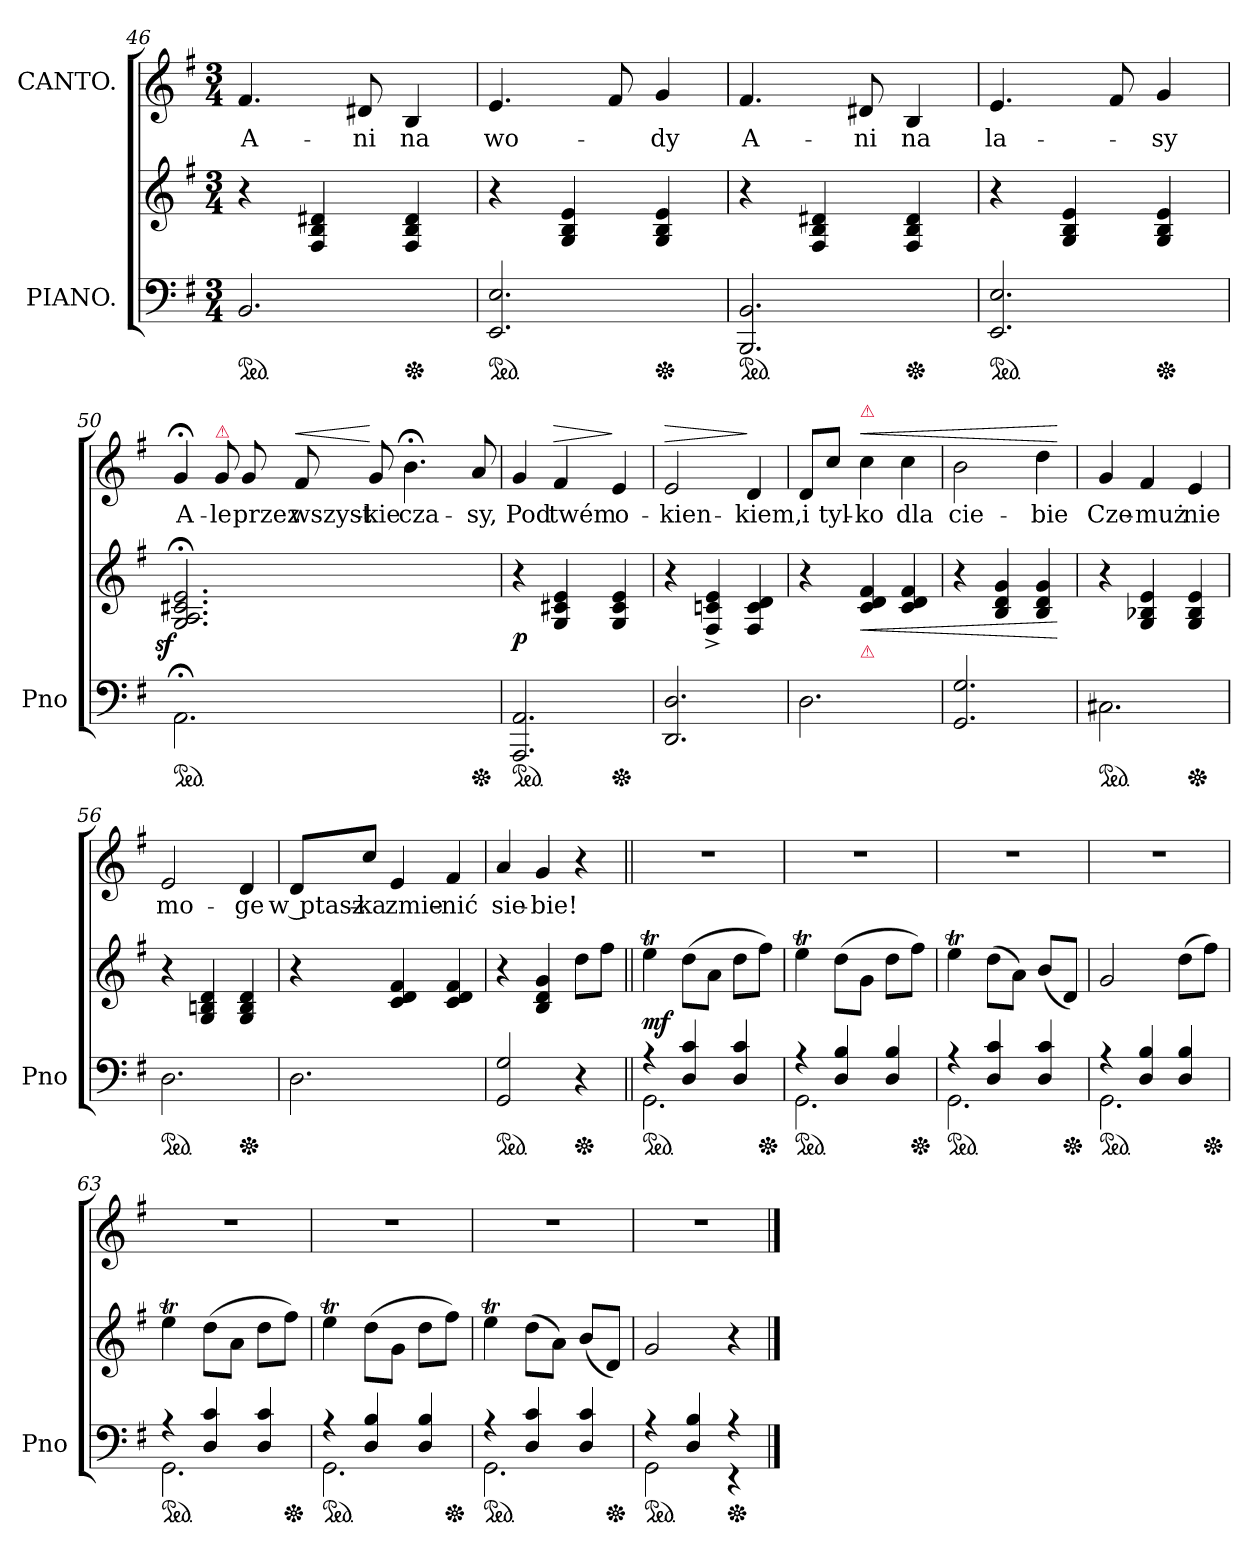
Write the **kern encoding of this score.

**kern	**kern	**dynam	**kern	**text	**dynam
*part2	*part2	*part2	*part1	*part1	*part1
*staff3	*staff2	*staff2/3	*staff1	*staff1	*staff1
*I"PIANO.	*	*	*I"CANTO.	*	*
*I'Pno	*	*	*	*	*
*clefF4	*clefG2	*	*clefG2	*	*
*k[f#]	*k[f#]	*	*k[f#]	*	*
*G:	*G:	*	*G:	*	*
*M3/4	*M3/4	*	*M3/4	*	*
*ped	*	*	*	*	*
=46	=46	=46	=46	=46	=46
2.BB	4r	.	4.f#	A-	.
.	4F#/ 4B/ 4d#X/	.	.	.	.
.	.	.	8d#X	-ni	.
*Xped	*	*	*	*	*
.	4F#/ 4B/ 4d#/	.	4B	na	.
=47	=47	=47	=47	=47	=47
*ped	*	*	*	*	*
2.EE 2.E	4r	.	4.e	wo-	.
.	4G/ 4B/ 4e/	.	.	.	.
.	.	.	8f#	.	.
*Xped	*	*	*	*	*
.	4G/ 4B/ 4e/	.	4g	-dy	.
=48	=48	=48	=48	=48	=48
*ped	*	*	*	*	*
2.BBB 2.BB	4r	.	4.f#	A-	.
.	4F#/ 4B/ 4d#X/	.	.	.	.
.	.	.	8d#X	ni	.
*Xped	*	*	*	*	*
.	4F#/ 4B/ 4d#/	.	4B	na	.
=49	=49	=49	=49	=49	=49
*ped	*	*	*	*	*
2.EE 2.E	4r	.	4.e	la-	.
.	4G/ 4B/ 4e/	.	.	.	.
.	.	.	8f#	.	.
*Xped	*	*	*	*	*
.	4G/ 4B/ 4e/	.	4g	-sy	.
=50	=50	=50	=50	=50	=50
!	!	!LO:DY:rj	!	!	!
*ped	*	*	*	*	*
*	*^	*	*	*	*
2.AA;\	2.G;</ 2.A;</ 2.c#X;</ 2.e;</	1ryy	sf	4g;<	A-	.
!	!	!	!	!LO:TX:a:color=crimson:t=⚠	!	!
.	.	.	.	8g!	-le	.
.	.	.	.	8g!	przez	.
!	!	!	!	!	!	!LO:HP:a
.	.	.	.	8f#!	wszyst-	<
.	.	.	.	8g!	-kie	[
2ryy	2ryy	.	.	4.b;<	cza-	.
.	.	8ryy	.	.	.	.
*Xped	*	*	*	*	*	*
.	.	8ryy	.	8a	-sy,	.
=51	=51	=51	=51	=51	=51	=51
!LO:TX:a:color=crimson:t=⚠	!	!	!	!	!	!
*	*v	*v	*	*	*	*
*ped	*	*	*	*	*
2.AAA 2.AA	4r	p	4g	Pod	.
!	!	!	!	!	!LO:HP:a
.	4G/ 4c#X/ 4e/	.	4f#	twém	>
*Xped	*	*	*	*	*
.	4G/ 4c#/ 4e/	.	4e	o-	]
=52	=52	=52	=52	=52	=52
!	!	!	!	!	!LO:HP:a
2.DD 2.D	4r	.	2e	-kien-	>
.	4F#^>/ 4cn^>/ 4e^>/	.	.	.	.
.	4F#/ 4c/ 4d/	.	4d	-kiem,	]
=53	=53	=53	=53	=53	=53
2.D	4r	.	8d/L	i	.
.	.	.	8cc/J	tyl-	.
!	!	!	!LO:TX:a:color=crimson:t=⚠	!	!
!	!LO:TX:b:color=crimson:t=⚠	!	!	!	!
!	!	!LO:HP:b	!	!	!LO:HP:a
.	4c 4d 4f#	<	4cc	-ko	<
.	4c 4d 4f#	.	4cc	dla	.
=54	=54	=54	=54	=54	=54
2.GG 2.G	4r	.	2b	cie-	.
.	4B 4d 4g	.	.	.	.
.	4B 4d 4g	.	4dd	-bie	.
.	.	[	.	.	[
=55	=55	=55	=55	=55	=55
*ped	*	*	*	*	*
2.C#X\	4r	.	4g	Cze-	.
.	4G/ 4B-X/ 4e/	.	4f#	-muż	.
*Xped	*	*	*	*	*
.	4G/ 4B-/ 4e/	.	4e	nie	.
=56	=56	=56	=56	=56	=56
*ped	*	*	*	*	*
2.D	4r	.	2e	mo-	.
.	4G/ 4Bn/ 4d/	.	.	.	.
*Xped	*	*	*	*	*
.	4G/ 4B/ 4d/	.	4d	-ge	.
=57	=57	=57	=57	=57	=57
2.D	4r	.	8d/L	w ptasz-	.
.	.	.	8cc/J	-ka	.
.	4c 4d 4f#	.	4e	zmie-	.
.	4c 4d 4f#	.	4f#	-nić	.
=58	=58	=58	=58	=58	=58
*ped	*	*	*	*	*
2GG/ 2G/	4r	.	4a	sie-	.
.	4B 4d 4g	.	4g	-bie!	.
*Xped	*	*	*	*	*
4r	8ddL	.	4r	.	.
.	8ff#J	.	.	.	.
=59||	=59||	=59||	=59||	=59||	=59||
*^	*	*	*	*	*
*ped	*	*	*	*	*	*
4rA	2.GG	4eeT	mf	2.rdd	.	.
4D 4c	.	(8ddL	.	.	.	.
.	.	8aJ	.	.	.	.
4D 4c	.	8ddL	.	.	.	.
*Xped	*	*	*	*	*	*
.	.	8ff#J)	.	.	.	.
=60	=60	=60	=60	=60	=60	=60
*ped	*	*	*	*	*	*
4rA	2.GG	4eeT	.	2.rdd	.	.
4D 4B	.	(8ddL	.	.	.	.
.	.	8gJ	.	.	.	.
4D 4B	.	8ddL	.	.	.	.
*Xped	*	*	*	*	*	*
.	.	8ff#J)	.	.	.	.
=61	=61	=61	=61	=61	=61	=61
*ped	*	*	*	*	*	*
4rA	2.GG	4eeT	.	2.rdd	.	.
4D 4c	.	(8ddL	.	.	.	.
.	.	8aJ)	.	.	.	.
4D 4c	.	(8bL	.	.	.	.
*Xped	*	*	*	*	*	*
.	.	8dJ)	.	.	.	.
=62	=62	=62	=62	=62	=62	=62
*ped	*	*	*	*	*	*
4rA	2.GG	2g	.	2.rdd	.	.
4D 4B	.	.	.	.	.	.
4D 4B	.	(8ddL	.	.	.	.
*Xped	*	*	*	*	*	*
.	.	8ff#J)	.	.	.	.
=63	=63	=63	=63	=63	=63	=63
*ped	*	*	*	*	*	*
4rA	2.GG	4eeT	.	2.rdd	.	.
4D 4c	.	(8ddL	.	.	.	.
.	.	8aJ	.	.	.	.
4D 4c	.	8ddL	.	.	.	.
*Xped	*	*	*	*	*	*
.	.	8ff#J)	.	.	.	.
=64	=64	=64	=64	=64	=64	=64
*ped	*	*	*	*	*	*
4rA	2.GG	4eeT	.	2.rdd	.	.
4D 4B	.	(8ddL	.	.	.	.
.	.	8gJ	.	.	.	.
4D 4B	.	8ddL	.	.	.	.
*Xped	*	*	*	*	*	*
.	.	8ff#J)	.	.	.	.
=65	=65	=65	=65	=65	=65	=65
*ped	*	*	*	*	*	*
4rA	2.GG	4eeT	.	2.rdd	.	.
4D 4c	.	(8ddL	.	.	.	.
.	.	8aJ)	.	.	.	.
4D 4c	.	(8bL	.	.	.	.
*Xped	*	*	*	*	*	*
.	.	8dJ)	.	.	.	.
=66	=66	=66	=66	=66	=66	=66
*ped	*	*	*	*	*	*
4rA	2GG	2g	.	2.rdd	.	.
4D 4B	.	.	.	.	.	.
*Xped	*	*	*	*	*	*
4r	4r	4r	.	.	.	.
*v	*v	*	*	*	*	*
==	==	==	==	==	==
*-	*-	*-	*-	*-	*-
